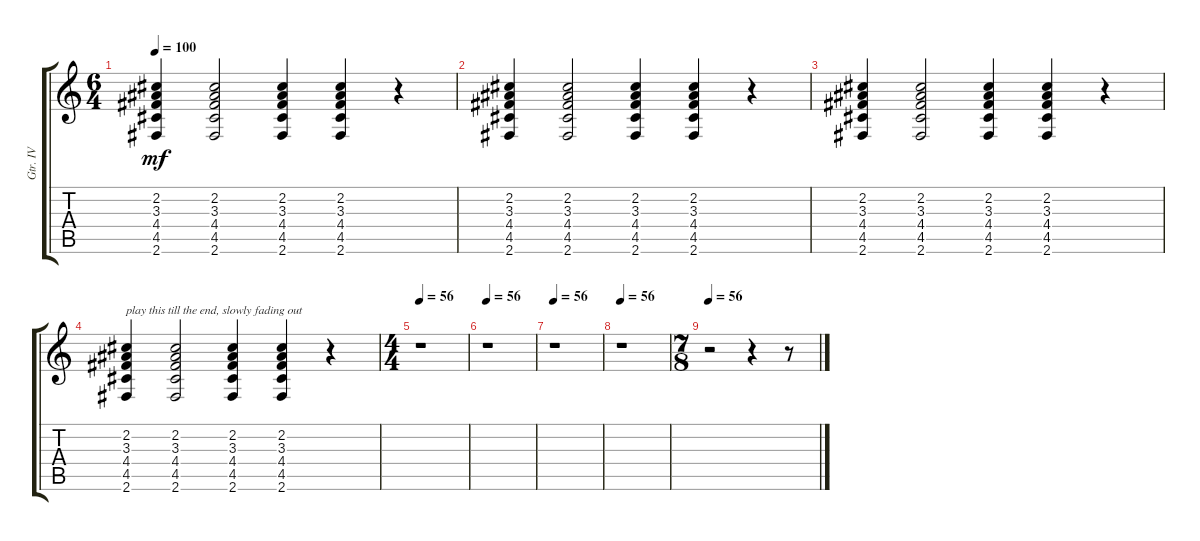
\track ("Gtr. IV" "Gtr. IV") {instrument distortionguitar}
\staff {score tabs}
\tuning (E4 B3 G3 D3 A2 E2) {hide}
\ts (6 4)
\tempo 100
\clef g2
\ks c
(2.2 3.3 4.4 4.5 2.6).4{dy mf} (2.2 3.3 4.4 4.5 2.6).2 (2.2 3.3 4.4 4.5 2.6).4 (2.2 3.3 4.4 4.5 2.6).4 r.4 |
(2.2 3.3 4.4 4.5 2.6).4 (2.2 3.3 4.4 4.5 2.6).2 (2.2 3.3 4.4 4.5 2.6).4 (2.2 3.3 4.4 4.5 2.6).4 r.4 |
(2.2 3.3 4.4 4.5 2.6).4 (2.2 3.3 4.4 4.5 2.6).2 (2.2 3.3 4.4 4.5 2.6).4 (2.2 3.3 4.4 4.5 2.6).4 r.4 |
(2.2 3.3 4.4 4.5 2.6).4{txt "play this till the end, slowly fading out" volume 12} (2.2 3.3 4.4 4.5 2.6).2{volume 9} (2.2 3.3 4.4 4.5 2.6).4{volume 8} (2.2 3.3 4.4 4.5 2.6).4{volume 6} r.4 |
\ts (4 4)
\tempo 56
r.1 |
\tempo 56
r.1 |
\tempo 56
r.1 |
\tempo 56
r.1 |
\ts (7 8)
\tempo 56
r.2 r.4 r.8
